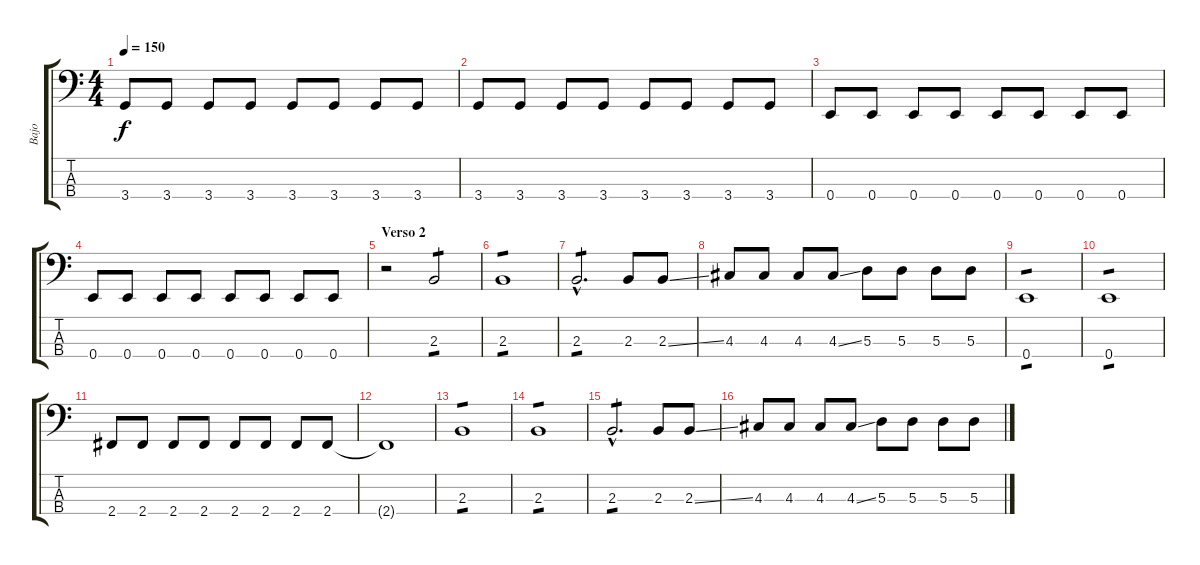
\track ("Bajo" "Bajo") {instrument electricbassfinger}
\staff {score tabs}
\tuning (G2 D2 A1 E1) {hide}
\ts (4 4)
\tempo 150
\clef f4
\ks c
3.4.8{dy f} 3.4.8 3.4.8 3.4.8 3.4.8 3.4.8 3.4.8 3.4.8 |
3.4.8 3.4.8 3.4.8 3.4.8 3.4.8 3.4.8 3.4.8 3.4.8 |
0.4.8 0.4.8 0.4.8 0.4.8 0.4.8 0.4.8 0.4.8 0.4.8 |
0.4.8 0.4.8 0.4.8 0.4.8 0.4.8 0.4.8 0.4.8 0.4.8 |
\section ("" "Verso 2")
r.2 2.3.2{tp 1} |
2.3.1{tp 1} |
2.3{hac}.2{d tp 1} 2.3.8 2.3{ss}.8 |
4.3.8 4.3.8 4.3.8 4.3{ss}.8 5.3.8 5.3.8 5.3.8 5.3.8 |
0.4.1{tp 1} |
0.4.1{tp 1} |
2.4.8 2.4.8 2.4.8 2.4.8 2.4.8 2.4.8 2.4.8 2.4.8 |
2.4{t}.1 |
2.3.1{tp 1} |
2.3.1{tp 1} |
2.3{hac}.2{d tp 1} 2.3.8 2.3{ss}.8 |
4.3.8 4.3.8 4.3.8 4.3{ss}.8 5.3.8 5.3.8 5.3.8 5.3.8
